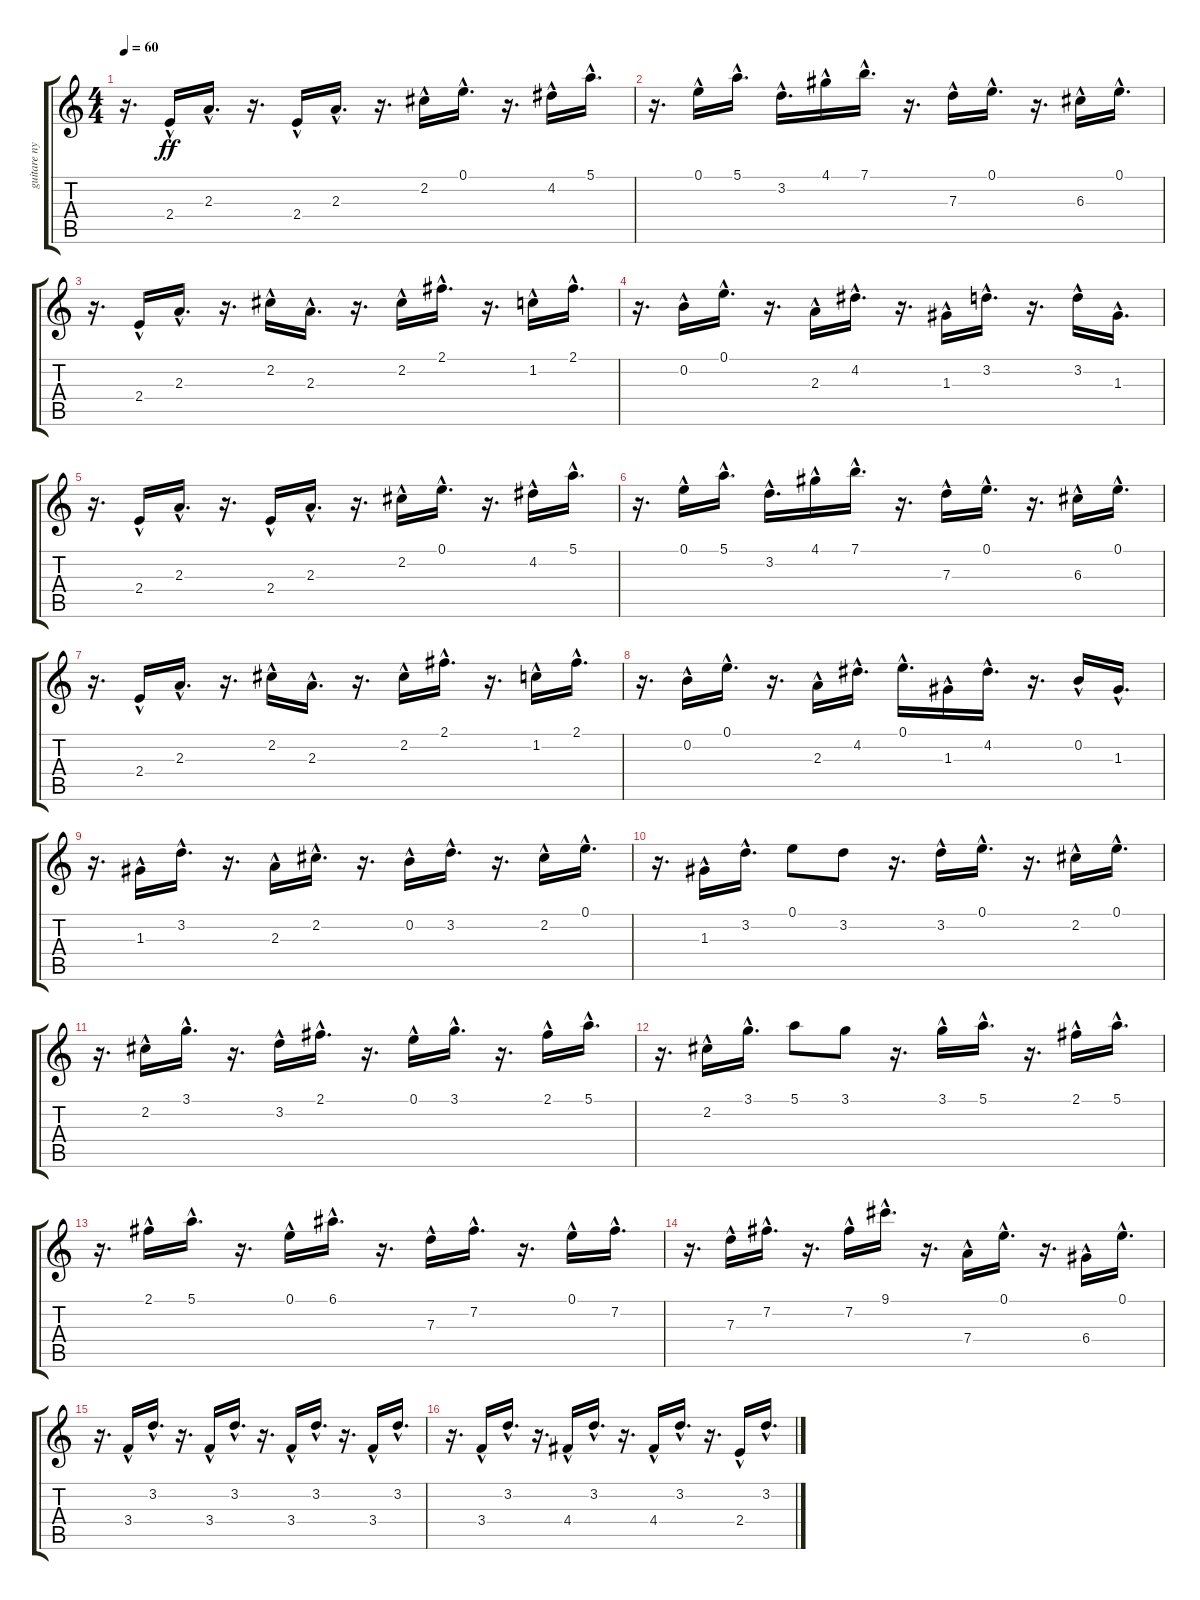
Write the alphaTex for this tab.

\track ("guitare nylon" "guitare ny") {instrument acousticguitarnylon}
\staff {score tabs}
\tuning (E4 B3 G3 D3 A2 E2) {hide}
\ts (4 4)
\tempo 60
\clef g2
\ks c
r.16{d dy ff instrument acousticguitarnylon} 2.4{hac}.16 2.3{hac}.16{d} r.16{d} 2.4{hac}.16 2.3{hac}.16{d} r.16{d} 2.2{hac}.16 0.1{hac}.16{d} r.16{d} 4.2{hac}.16 5.1{hac}.16{d} |
r.16{d} 0.1{hac}.16 5.1{hac}.16{d} 3.2{hac}.16{d} 4.1{hac}.16 7.1{hac}.16{d} r.16{d} 7.3{hac}.16 0.1{hac}.16{d} r.16{d} 6.3{hac}.16 0.1{hac}.16{d} |
r.16{d} 2.4{hac}.16 2.3{hac}.16{d} r.16{d} 2.2{hac}.16 2.3{hac}.16{d} r.16{d} 2.2{hac}.16 2.1{hac}.16{d} r.16{d} 1.2{hac}.16 2.1{hac}.16{d} |
r.16{d} 0.2{hac}.16 0.1{hac}.16{d} r.16{d} 2.3{hac}.16 4.2{hac}.16{d} r.16{d} 1.3{hac}.16 3.2{hac}.16{d} r.16{d} 3.2{hac}.16 1.3{hac}.16{d} |
r.16{d} 2.4{hac}.16 2.3{hac}.16{d} r.16{d} 2.4{hac}.16 2.3{hac}.16{d} r.16{d} 2.2{hac}.16 0.1{hac}.16{d} r.16{d} 4.2{hac}.16 5.1{hac}.16{d} |
r.16{d} 0.1{hac}.16 5.1{hac}.16{d} 3.2{hac}.16{d} 4.1{hac}.16 7.1{hac}.16{d} r.16{d} 7.3{hac}.16 0.1{hac}.16{d} r.16{d} 6.3{hac}.16 0.1{hac}.16{d} |
r.16{d} 2.4{hac}.16 2.3{hac}.16{d} r.16{d} 2.2{hac}.16 2.3{hac}.16{d} r.16{d} 2.2{hac}.16 2.1{hac}.16{d} r.16{d} 1.2{hac}.16 2.1{hac}.16{d} |
r.16{d} 0.2{hac}.16 0.1{hac}.16{d} r.16{d} 2.3{hac}.16 4.2{hac}.16{d} 0.1{hac}.16{d} 1.3{hac}.16 4.2{hac}.16{d} r.16{d} 0.2{hac}.16 1.3{hac}.16{d} |
r.16{d} 1.3{hac}.16 3.2{hac}.16{d} r.16{d} 2.3{hac}.16 2.2{hac}.16{d} r.16{d} 0.2{hac}.16 3.2{hac}.16{d} r.16{d} 2.2{hac}.16 0.1{hac}.16{d} |
r.16{d} 1.3{hac}.16 3.2{hac}.16{d} 0.1.8 3.2.8 r.16{d} 3.2{hac}.16 0.1{hac}.16{d} r.16{d} 2.2{hac}.16 0.1{hac}.16{d} |
r.16{d} 2.2{hac}.16 3.1{hac}.16{d} r.16{d} 3.2{hac}.16 2.1{hac}.16{d} r.16{d} 0.1{hac}.16 3.1{hac}.16{d} r.16{d} 2.1{hac}.16 5.1{hac}.16{d} |
r.16{d} 2.2{hac}.16 3.1{hac}.16{d} 5.1.8 3.1.8 r.16{d} 3.1{hac}.16 5.1{hac}.16{d} r.16{d} 2.1{hac}.16 5.1{hac}.16{d} |
r.16{d} 2.1{hac}.16 5.1{hac}.16{d} r.16{d} 0.1{hac}.16 6.1{hac}.16{d} r.16{d} 7.3{hac}.16 7.2{hac}.16{d} r.16{d} 0.1{hac}.16 7.2{hac}.16{d} |
r.16{d} 7.3{hac}.16 7.2{hac}.16{d} r.16{d} 7.2{hac}.16 9.1{hac}.16{d} r.16{d} 7.4{hac}.16 0.1{hac}.16{d} r.16{d} 6.4{hac}.16 0.1{hac}.16{d} |
r.16{d} 3.4{hac}.16 3.2{hac}.16{d} r.16{d} 3.4{hac}.16 3.2{hac}.16{d} r.16{d} 3.4{hac}.16 3.2{hac}.16{d} r.16{d} 3.4{hac}.16 3.2{hac}.16{d} |
r.16{d} 3.4{hac}.16 3.2{hac}.16{d} r.16{d} 4.4{hac}.16 3.2{hac}.16{d} r.16{d} 4.4{hac}.16 3.2{hac}.16{d} r.16{d} 2.4{hac}.16 3.2{hac}.16{d}
